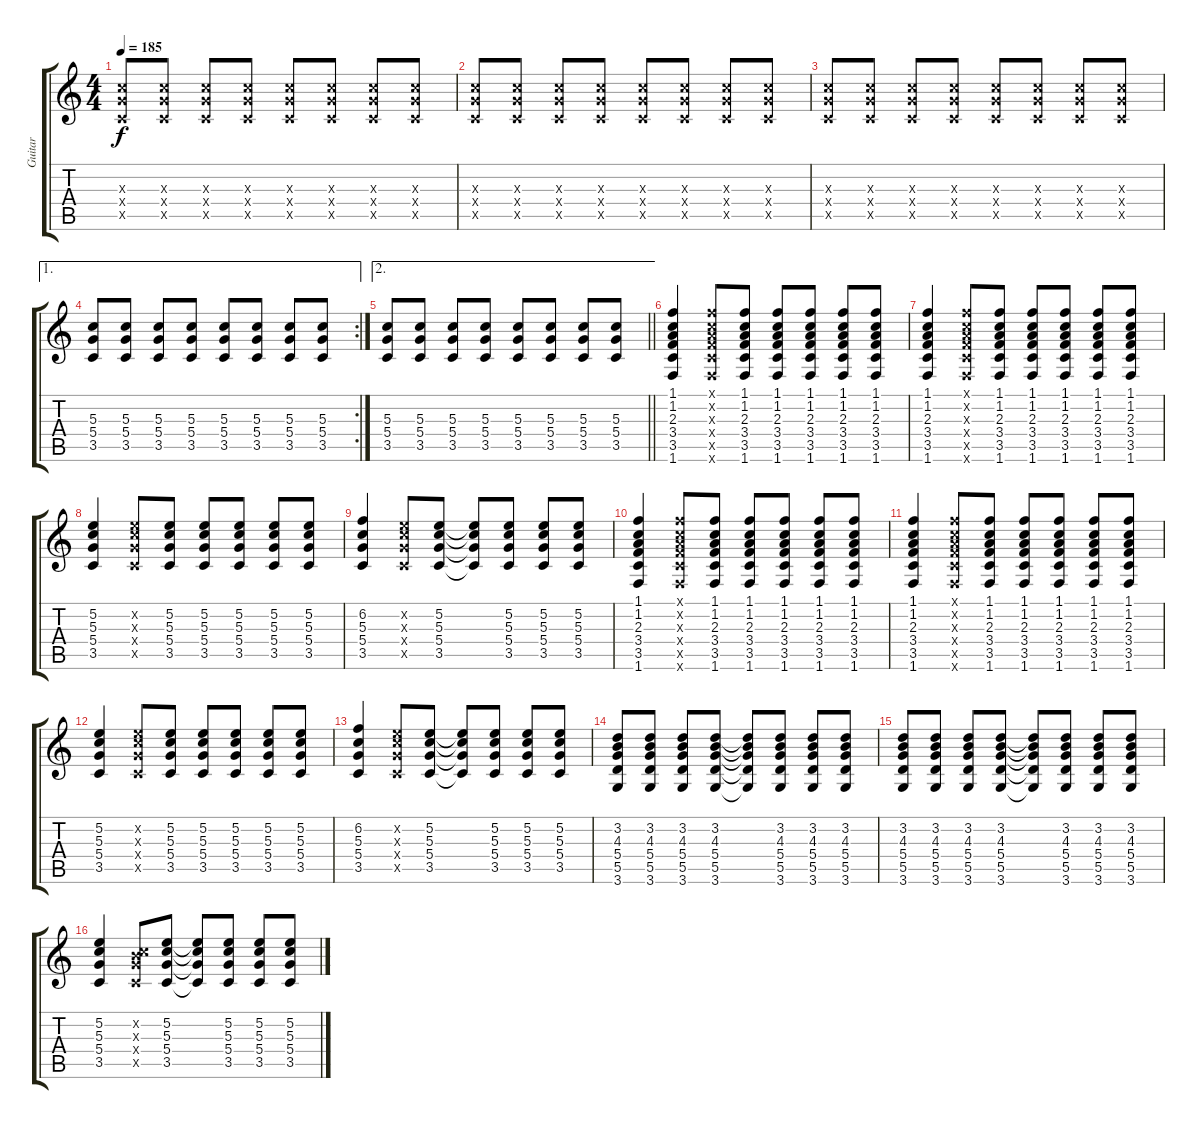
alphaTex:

\track ("Guitar" "Guitar") {instrument distortionguitar}
\staff {score tabs}
\tuning (E4 B3 G3 D3 A2 E2) {hide}
\ts (4 4)
\tempo 185
\clef g2
\ks c
(5.3{x} 5.4{x} 3.5{x}).8{dy f} (5.3{x} 5.4{x} 3.5{x}).8 (5.3{x} 5.4{x} 3.5{x}).8 (5.3{x} 5.4{x} 3.5{x}).8 (5.3{x} 5.4{x} 3.5{x}).8 (5.3{x} 5.4{x} 3.5{x}).8 (5.3{x} 5.4{x} 3.5{x}).8 (5.3{x} 5.4{x} 3.5{x}).8 |
(5.3{x} 5.4{x} 3.5{x}).8 (5.3{x} 5.4{x} 3.5{x}).8 (5.3{x} 5.4{x} 3.5{x}).8 (5.3{x} 5.4{x} 3.5{x}).8 (5.3{x} 5.4{x} 3.5{x}).8 (5.3{x} 5.4{x} 3.5{x}).8 (5.3{x} 5.4{x} 3.5{x}).8 (5.3{x} 5.4{x} 3.5{x}).8 |
(5.3{x} 5.4{x} 3.5{x}).8 (5.3{x} 5.4{x} 3.5{x}).8 (5.3{x} 5.4{x} 3.5{x}).8 (5.3{x} 5.4{x} 3.5{x}).8 (5.3{x} 5.4{x} 3.5{x}).8 (5.3{x} 5.4{x} 3.5{x}).8 (5.3{x} 5.4{x} 3.5{x}).8 (5.3{x} 5.4{x} 3.5{x}).8 |
\ae 1
\rc 2
(5.3 5.4 3.5).8 (5.3 5.4 3.5).8 (5.3 5.4 3.5).8 (5.3 5.4 3.5).8 (5.3 5.4 3.5).8 (5.3 5.4 3.5).8 (5.3 5.4 3.5).8 (5.3 5.4 3.5).8 |
\ae 2
\barLineRight lightlight
(5.3 5.4 3.5).8 (5.3 5.4 3.5).8 (5.3 5.4 3.5).8 (5.3 5.4 3.5).8 (5.3 5.4 3.5).8 (5.3 5.4 3.5).8 (5.3 5.4 3.5).8 (5.3 5.4 3.5).8 |
(1.1 1.2 2.3 3.4 3.5 1.6).4 (1.1{x} 1.2{x} 2.3{x} 3.4{x} 3.5{x} 1.6{x}).8 (1.1 1.2 2.3 3.4 3.5 1.6).8 (1.1 1.2 2.3 3.4 3.5 1.6).8 (1.1 1.2 2.3 3.4 3.5 1.6).8 (1.1 1.2 2.3 3.4 3.5 1.6).8 (1.1 1.2 2.3 3.4 3.5 1.6).8 |
(1.1 1.2 2.3 3.4 3.5 1.6).4 (1.1{x} 1.2{x} 2.3{x} 3.4{x} 3.5{x} 1.6{x}).8 (1.1 1.2 2.3 3.4 3.5 1.6).8 (1.1 1.2 2.3 3.4 3.5 1.6).8 (1.1 1.2 2.3 3.4 3.5 1.6).8 (1.1 1.2 2.3 3.4 3.5 1.6).8 (1.1 1.2 2.3 3.4 3.5 1.6).8 |
(5.2 5.3 5.4 3.5).4 (5.2{x} 5.3{x} 5.4{x} 3.5{x}).8 (5.2 5.3 5.4 3.5).8 (5.2 5.3 5.4 3.5).8 (5.2 5.3 5.4 3.5).8 (5.2 5.3 5.4 3.5).8 (5.2 5.3 5.4 3.5).8 |
(6.2 5.3 5.4 3.5).4 (5.2{x} 5.3{x} 5.4{x} 3.5{x}).8 (5.2 5.3 5.4 3.5).8 (5.2{t} 5.3{t} 5.4{t} 3.5{t}).8 (5.2 5.3 5.4 3.5).8 (5.2 5.3 5.4 3.5).8 (5.2 5.3 5.4 3.5).8 |
(1.1 1.2 2.3 3.4 3.5 1.6).4 (1.1{x} 1.2{x} 2.3{x} 3.4{x} 3.5{x} 1.6{x}).8 (1.1 1.2 2.3 3.4 3.5 1.6).8 (1.1 1.2 2.3 3.4 3.5 1.6).8 (1.1 1.2 2.3 3.4 3.5 1.6).8 (1.1 1.2 2.3 3.4 3.5 1.6).8 (1.1 1.2 2.3 3.4 3.5 1.6).8 |
(1.1 1.2 2.3 3.4 3.5 1.6).4 (1.1{x} 1.2{x} 2.3{x} 3.4{x} 3.5{x} 1.6{x}).8 (1.1 1.2 2.3 3.4 3.5 1.6).8 (1.1 1.2 2.3 3.4 3.5 1.6).8 (1.1 1.2 2.3 3.4 3.5 1.6).8 (1.1 1.2 2.3 3.4 3.5 1.6).8 (1.1 1.2 2.3 3.4 3.5 1.6).8 |
(5.2 5.3 5.4 3.5).4 (5.2{x} 5.3{x} 5.4{x} 3.5{x}).8 (5.2 5.3 5.4 3.5).8 (5.2 5.3 5.4 3.5).8 (5.2 5.3 5.4 3.5).8 (5.2 5.3 5.4 3.5).8 (5.2 5.3 5.4 3.5).8 |
(6.2 5.3 5.4 3.5).4 (5.2{x} 5.3{x} 5.4{x} 3.5{x}).8 (5.2 5.3 5.4 3.5).8 (5.2{t} 5.3{t} 5.4{t} 3.5{t}).8 (5.2 5.3 5.4 3.5).8 (5.2 5.3 5.4 3.5).8 (5.2 5.3 5.4 3.5).8 |
(3.2 4.3 5.4 5.5 3.6).8 (3.2 4.3 5.4 5.5 3.6).8 (3.2 4.3 5.4 5.5 3.6).8 (3.2 4.3 5.4 5.5 3.6).8 (3.2{t} 4.3{t} 5.4{t} 5.5{t} 3.6{t}).8 (3.2 4.3 5.4 5.5 3.6).8 (3.2 4.3 5.4 5.5 3.6).8 (3.2 4.3 5.4 5.5 3.6).8 |
(3.2 4.3 5.4 5.5 3.6).8 (3.2 4.3 5.4 5.5 3.6).8 (3.2 4.3 5.4 5.5 3.6).8 (3.2 4.3 5.4 5.5 3.6).8 (3.2{t} 4.3{t} 5.4{t} 5.5{t} 3.6{t}).8 (3.2 4.3 5.4 5.5 3.6).8 (3.2 4.3 5.4 5.5 3.6).8 (3.2 4.3 5.4 5.5 3.6).8 |
(5.2 5.3 5.4 3.5).4 (0.2{x} 5.3{x} 5.4{x} 3.5{x}).8 (5.2 5.3 5.4 3.5).8 (5.2{t} 5.3{t} 5.4{t} 3.5{t}).8 (5.2 5.3 5.4 3.5).8 (5.2 5.3 5.4 3.5).8 (5.2 5.3 5.4 3.5).8
